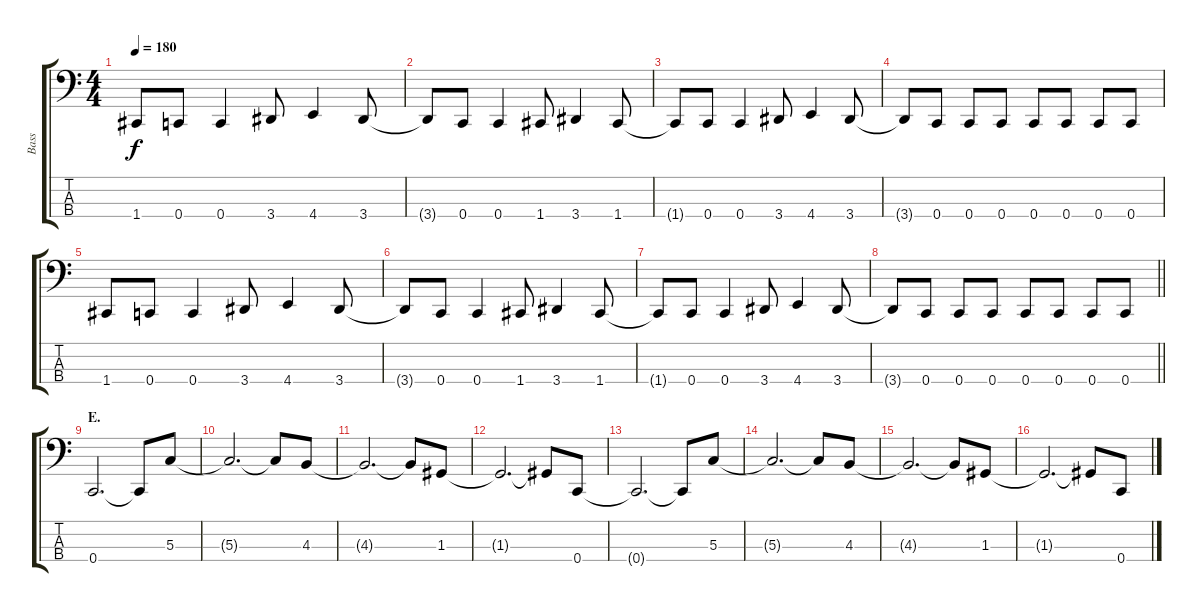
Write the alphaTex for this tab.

\track ("Bass" "Bass") {instrument electricbasspick}
\staff {score tabs}
\tuning (F2 C2 G1 C1) {hide}
\ts (4 4)
\tempo 180
\clef f4
\ks c
1.4.8{dy f} 0.4.8 0.4.4 3.4.8 4.4.4 3.4.8 |
3.4{t}.8 0.4.8 0.4.4 1.4.8 3.4.4 1.4.8 |
1.4{t}.8 0.4.8 0.4.4 3.4.8 4.4.4 3.4.8 |
3.4{t}.8 0.4.8 0.4.8 0.4.8 0.4.8 0.4.8 0.4.8 0.4.8 |
1.4.8 0.4.8 0.4.4 3.4.8 4.4.4 3.4.8 |
3.4{t}.8 0.4.8 0.4.4 1.4.8 3.4.4 1.4.8 |
1.4{t}.8 0.4.8 0.4.4 3.4.8 4.4.4 3.4.8 |
\barLineRight lightlight
3.4{t}.8 0.4.8 0.4.8 0.4.8 0.4.8 0.4.8 0.4.8 0.4.8 |
\section ("" "E.")
0.4.2{d} 0.4{t}.8 5.3.8 |
5.3{t}.2{d} 5.3{t}.8 4.3.8 |
4.3{t}.2{d} 4.3{t}.8 1.3.8 |
1.3{t}.2{d} 1.3{t}.8 0.4.8 |
0.4{t}.2{d} 0.4{t}.8 5.3.8 |
5.3{t}.2{d} 5.3{t}.8 4.3.8 |
4.3{t}.2{d} 4.3{t}.8 1.3.8 |
1.3{t}.2{d} 1.3{t}.8 0.4.8
